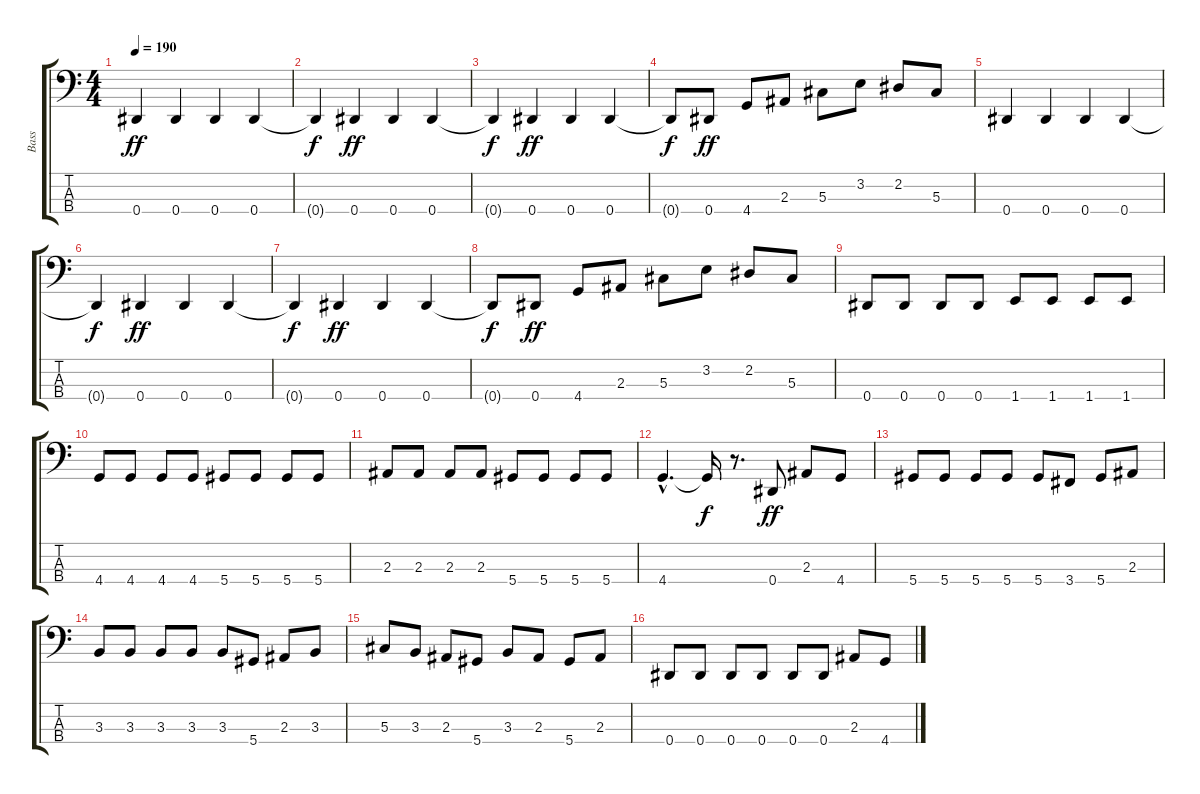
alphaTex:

\track ("Bass" "Bass") {instrument electricbassfinger}
\staff {score tabs}
\tuning (Gb2 Db2 Ab1 Eb1) {hide}
\ts (4 4)
\tempo 190
\clef f4
\ks c
0.4.4{dy ff} 0.4.4 0.4.4 0.4.4 |
0.4{t}.4{dy f} 0.4.4{dy ff} 0.4.4 0.4.4 |
0.4{t}.4{dy f} 0.4.4{dy ff} 0.4.4 0.4.4 |
0.4{t}.8{dy f} 0.4.8{dy ff} 4.4.8 2.3.8 5.3.8 3.2.8 2.2.8 5.3.8 |
0.4.4 0.4.4 0.4.4 0.4.4 |
0.4{t}.4{dy f} 0.4.4{dy ff} 0.4.4 0.4.4 |
0.4{t}.4{dy f} 0.4.4{dy ff} 0.4.4 0.4.4 |
0.4{t}.8{dy f} 0.4.8{dy ff} 4.4.8 2.3.8 5.3.8 3.2.8 2.2.8 5.3.8 |
0.4.8 0.4.8 0.4.8 0.4.8 1.4.8 1.4.8 1.4.8 1.4.8 |
4.4.8 4.4.8 4.4.8 4.4.8 5.4.8 5.4.8 5.4.8 5.4.8 |
2.3.8 2.3.8 2.3.8 2.3.8 5.4.8 5.4.8 5.4.8 5.4.8 |
4.4{hac}.4{d} 4.4{t}.16{dy f} r.8{d} 0.4.8{dy ff} 2.3.8 4.4.8 |
5.4.8 5.4.8 5.4.8 5.4.8 5.4.8 3.4.8 5.4.8 2.3.8 |
3.3.8 3.3.8 3.3.8 3.3.8 3.3.8 5.4.8 2.3.8 3.3.8 |
5.3.8 3.3.8 2.3.8 5.4.8 3.3.8 2.3.8 5.4.8 2.3.8 |
0.4.8 0.4.8 0.4.8 0.4.8 0.4.8 0.4.8 2.3.8 4.4.8
